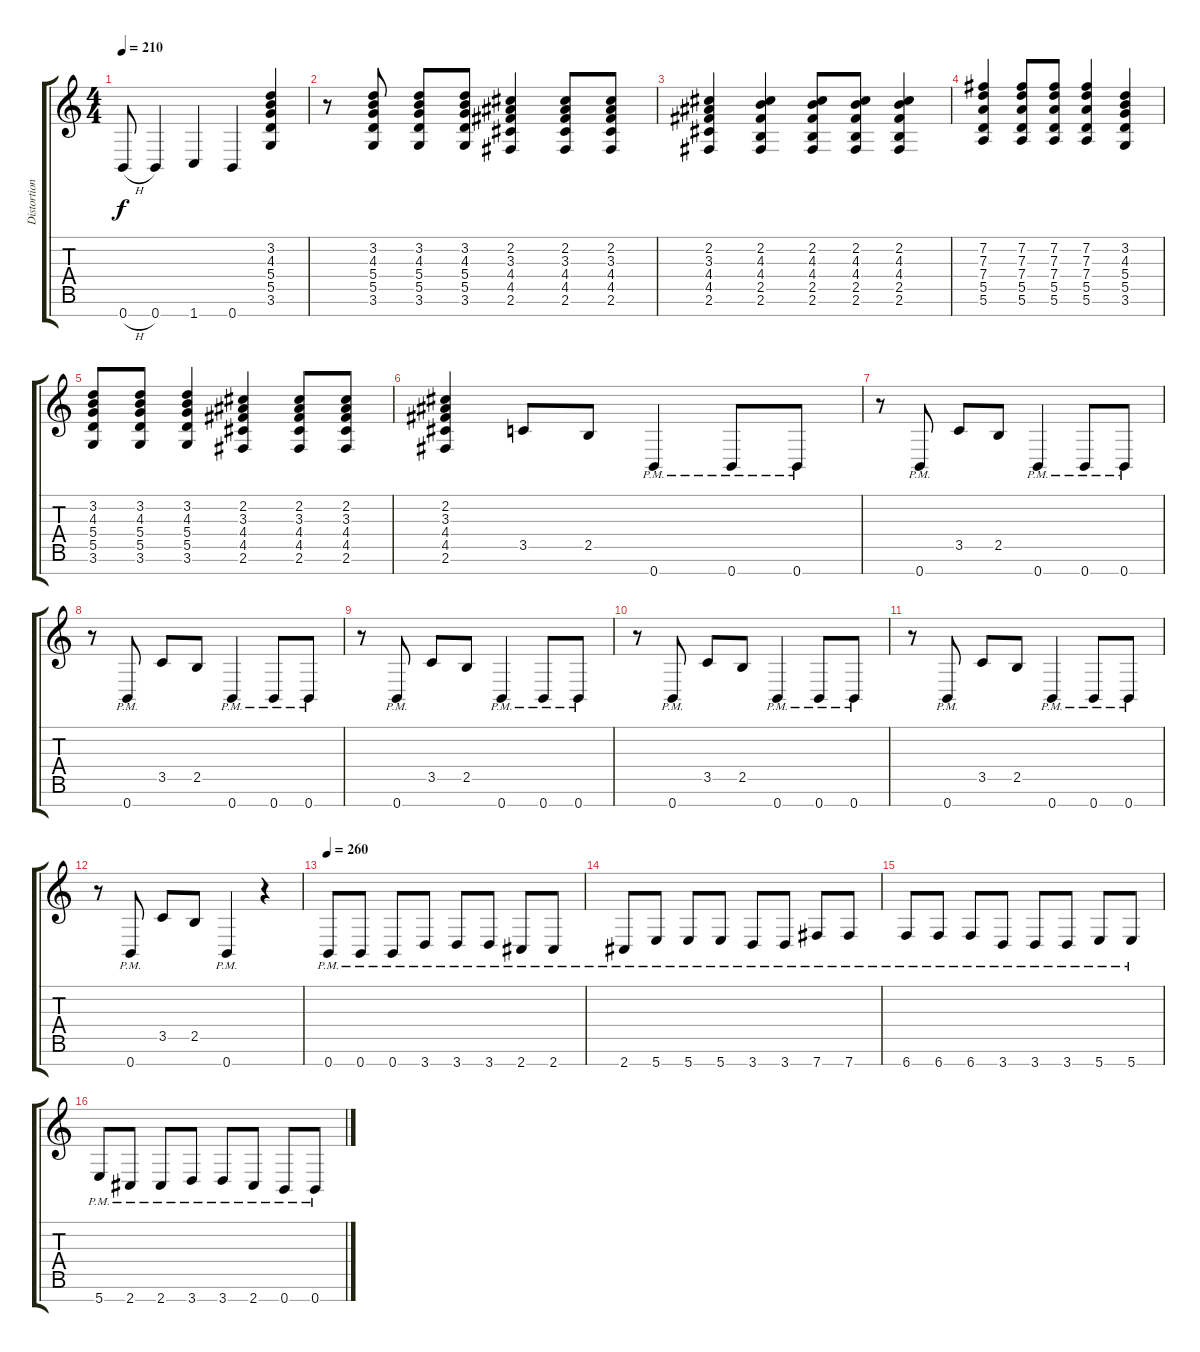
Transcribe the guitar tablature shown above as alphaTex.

\track ("Distortion Guitar" "Distortion") {instrument distortionguitar}
\staff {score tabs}
\tuning (E4 B3 G3 D3 A2 E2 B1) {hide}
\ts (4 4)
\tempo 210
\clef g2
\ks c
0.7{h}.8{dy f} 0.7.4 1.7.4 0.7.4 (3.2 4.3 5.4 5.5 3.6).4 |
r.8 (3.2 4.3 5.4 5.5 3.6).8 (3.2 4.3 5.4 5.5 3.6).8 (3.2 4.3 5.4 5.5 3.6).8 (2.2 3.3 4.4 4.5 2.6).4 (2.2 3.3 4.4 4.5 2.6).8 (2.2 3.3 4.4 4.5 2.6).8 |
(2.2 3.3 4.4 4.5 2.6).4 (2.2 4.3 4.4 2.5 2.6).4 (2.2 4.3 4.4 2.5 2.6).8 (2.2 4.3 4.4 2.5 2.6).8 (2.2 4.3 4.4 2.5 2.6).4 |
(7.2 7.3 7.4 5.5 5.6).4 (7.2 7.3 7.4 5.5 5.6).8 (7.2 7.3 7.4 5.5 5.6).8 (7.2 7.3 7.4 5.5 5.6).4 (3.2 4.3 5.4 5.5 3.6).4 |
(3.2 4.3 5.4 5.5 3.6).8 (3.2 4.3 5.4 5.5 3.6).8 (3.2 4.3 5.4 5.5 3.6).4 (2.2 3.3 4.4 4.5 2.6).4 (2.2 3.3 4.4 4.5 2.6).8 (2.2 3.3 4.4 4.5 2.6).8 |
(2.2 3.3 4.4 4.5 2.6).4 3.5.8 2.5.8 0.7{pm}.4 0.7{pm}.8 0.7{pm}.8 |
r.8 0.7{pm}.8 3.5.8 2.5.8 0.7{pm}.4 0.7{pm}.8 0.7{pm}.8 |
r.8 0.7{pm}.8 3.5.8 2.5.8 0.7{pm}.4 0.7{pm}.8 0.7{pm}.8 |
r.8 0.7{pm}.8 3.5.8 2.5.8 0.7{pm}.4 0.7{pm}.8 0.7{pm}.8 |
r.8 0.7{pm}.8 3.5.8 2.5.8 0.7{pm}.4 0.7{pm}.8 0.7{pm}.8 |
r.8 0.7{pm}.8 3.5.8 2.5.8 0.7{pm}.4 0.7{pm}.8 0.7{pm}.8 |
r.8 0.7{pm}.8 3.5.8 2.5.8 0.7{pm}.4 r.4 |
\tempo 260
0.7{pm}.8 0.7{pm}.8 0.7{pm}.8 3.7{pm}.8 3.7{pm}.8 3.7{pm}.8 2.7{pm}.8 2.7{pm}.8 |
2.7{pm}.8 5.7{pm}.8 5.7{pm}.8 5.7{pm}.8 3.7{pm}.8 3.7{pm}.8 7.7{pm}.8 7.7{pm}.8 |
6.7{pm}.8 6.7{pm}.8 6.7{pm}.8 3.7{pm}.8 3.7{pm}.8 3.7{pm}.8 5.7{pm}.8 5.7{pm}.8 |
5.7{pm}.8 2.7{pm}.8 2.7{pm}.8 3.7{pm}.8 3.7{pm}.8 2.7{pm}.8 0.7{pm}.8 0.7{pm}.8
